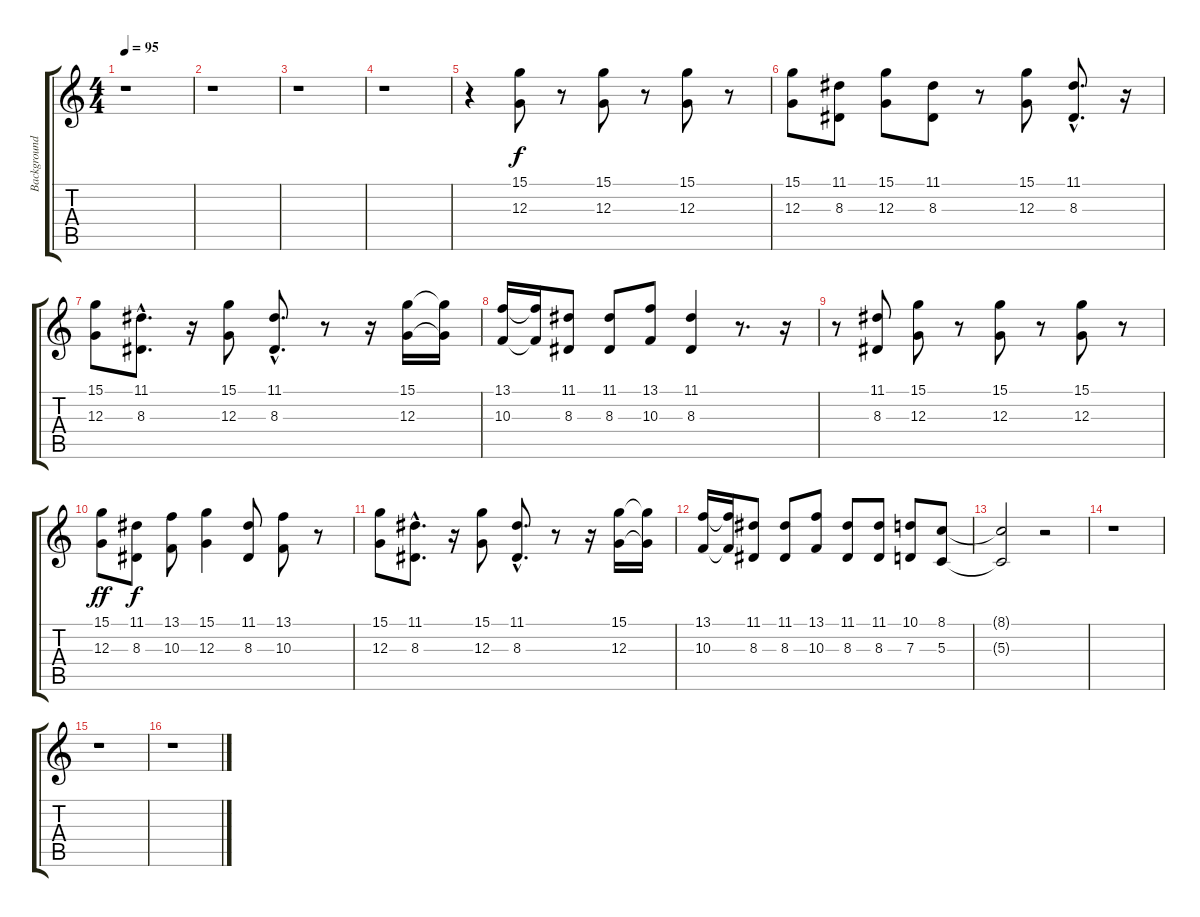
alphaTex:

\track ("Background vocals" "Background") {instrument lead6voice}
\staff {score tabs}
\tuning (E4 B3 G3 D3 A2 E2) {hide}
\ts (4 4)
\tempo 95
\clef g2
\ks c
r.1{dy f} |
r.1 |
r.1 |
r.1 |
r.4 (15.1 12.3).8 r.8 (15.1 12.3).8 r.8 (15.1 12.3).8 r.8 |
(15.1 12.3).8 (11.1 8.3).8 (15.1 12.3).8 (11.1 8.3).8 r.8 (15.1 12.3).8 (11.1{hac} 8.3{hac}).8{d} r.16 |
(15.1 12.3).8 (11.1{hac} 8.3{hac}).8{d} r.16 (15.1 12.3).8 (11.1{hac} 8.3{hac}).8{d} r.8 r.16 (15.1 12.3).16 (15.1{t} 12.3{t}).16 |
(13.1 10.3).16 (13.1{t} 10.3{t}).16 (11.1 8.3).8 (11.1 8.3).8 (13.1 10.3).8 (11.1 8.3).4 r.8{d} r.16 |
r.8 (11.1 8.3).8 (15.1 12.3).8 r.8 (15.1 12.3).8 r.8 (15.1 12.3).8 r.8 |
(15.1 12.3).8{dy ff} (11.1 8.3).8{dy f} (13.1 10.3).8 (15.1 12.3).4 (11.1 8.3).8 (13.1 10.3).8 r.8 |
(15.1 12.3).8 (11.1{hac} 8.3{hac}).8{d} r.16 (15.1 12.3).8 (11.1{hac} 8.3{hac}).8{d} r.8 r.16 (15.1 12.3).16 (15.1{t} 12.3{t}).16 |
(13.1 10.3).16 (13.1{t} 10.3{t}).16 (11.1 8.3).8 (11.1 8.3).8 (13.1 10.3).8 (11.1 8.3).8 (11.1 8.3).8 (10.1 7.3).8 (8.1 5.3).8 |
(8.1{t} 5.3{t}).2 r.2 |
r.1 |
r.1 |
r.1
